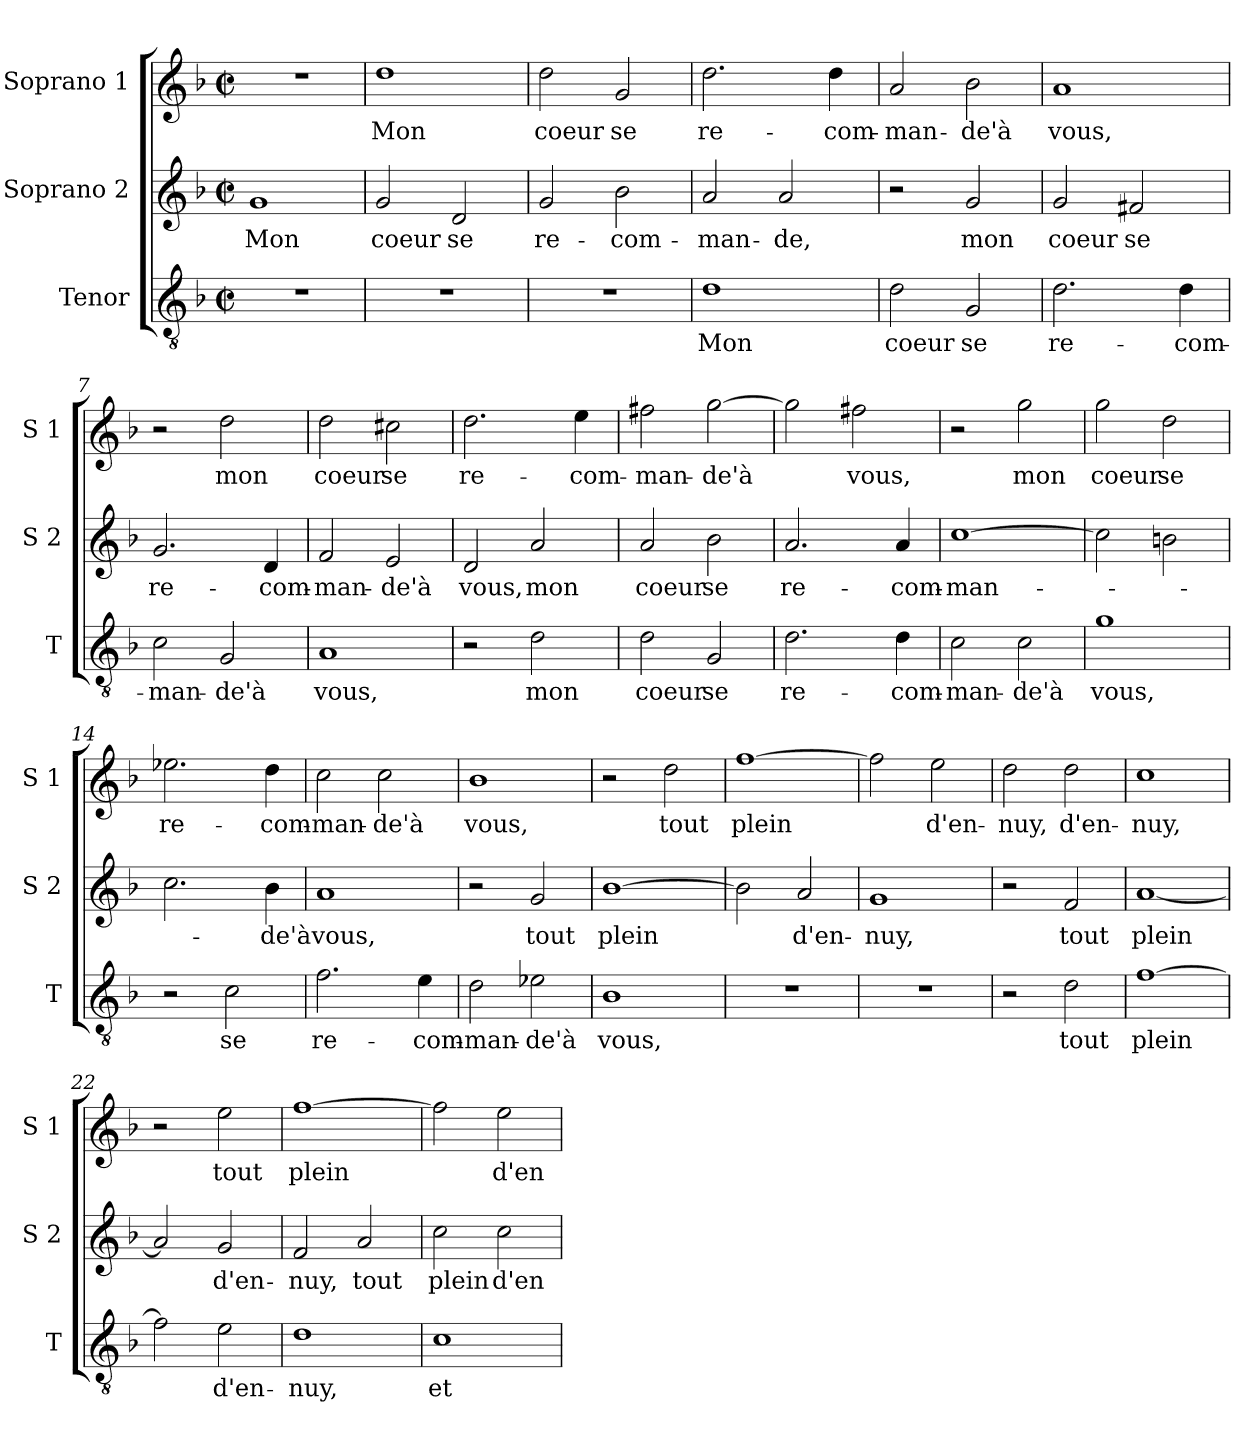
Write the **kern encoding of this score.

**kern	**text	**kern	**text	**kern	**text
*part3	*part3	*part2	*part2	*part1	*part1
*staff3	*staff3	*staff2	*staff2	*staff1	*staff1
*I"Tenor	*	*I"Soprano 2	*	*I"Soprano 1	*
*I'T	*	*I'S 2	*	*I'S 1	*
*clefGv2	*	*clefG2	*	*clefG2	*
*k[b-]	*	*k[b-]	*	*k[b-]	*
*F:	*	*F:	*	*F:	*
*M2/2	*	*M2/2	*	*M2/2	*
*met(c|)	*	*met(c|)	*	*met(c|)	*
=1	=1	=1	=1	=1	=1
!	!	!	!LO:LY:b	!	!
1r	.	1g	Mon	1r	.
=2	=2	=2	=2	=2	=2
!	!	!	!LO:LY:b	!	!LO:LY:b
1r	.	2g/	coeur	1dd	Mon
!	!	!	!LO:LY:b	!	!
.	.	2d/	se	.	.
=3	=3	=3	=3	=3	=3
!	!	!	!LO:LY:b	!	!LO:LY:b
1r	.	2g/	re-	2dd\	coeur
!	!	!	!LO:LY:b	!	!LO:LY:b
.	.	2b-\	-com-	2g/	se
=4	=4	=4	=4	=4	=4
!	!LO:LY:b	!	!LO:LY:b	!	!LO:LY:b
1d	Mon	2a/	-man-	2.dd\	re-
!	!	!	!LO:LY:b	!	!
.	.	2a/	-de,	.	.
!	!	!	!	!	!LO:LY:b
.	.	.	.	4dd\	-com-
=5	=5	=5	=5	=5	=5
!	!LO:LY:b	!	!	!	!LO:LY:b
2d\	coeur	2r	.	2a/	-man-
!	!LO:LY:b	!	!LO:LY:b	!	!LO:LY:b
2G/	se	2g/	mon	2b-\	-de'à
=6	=6	=6	=6	=6	=6
!	!LO:LY:b	!	!LO:LY:b	!	!LO:LY:b
2.d\	re-	2g/	coeur	1a	vous,
!	!	!	!LO:LY:b	!	!
.	.	2f#X/	se	.	.
!	!LO:LY:b	!	!	!	!
4d\	-com-	.	.	.	.
!!LO:LB:g=z
=7	=7	=7	=7	=7	=7
!	!LO:LY:b	!	!LO:LY:b	!	!
2c\	-man-	2.g/	re-	2r	.
!	!LO:LY:b	!	!	!	!LO:LY:b
2G/	-de'à	.	.	2dd\	mon
!	!	!	!LO:LY:b	!	!
.	.	4d/	-com-	.	.
=8	=8	=8	=8	=8	=8
!	!LO:LY:b	!	!LO:LY:b	!	!LO:LY:b
1A	vous,	2f/	-man-	2dd\	coeur
!	!	!	!LO:LY:b	!	!LO:LY:b
.	.	2e/	-de'à	2cc#X\	se
=9	=9	=9	=9	=9	=9
!	!	!	!LO:LY:b	!	!LO:LY:b
2r	.	2d/	vous,	2.dd\	re-
!	!LO:LY:b	!	!LO:LY:b	!	!
2d\	mon	2a/	mon	.	.
!	!	!	!	!	!LO:LY:b
.	.	.	.	4ee\	-com-
=10	=10	=10	=10	=10	=10
!	!LO:LY:b	!	!LO:LY:b	!	!LO:LY:b
2d\	coeur	2a/	coeur	2ff#X\	-man-
!	!LO:LY:b	!	!LO:LY:b	!	!LO:LY:b
2G/	se	2b-\	se	[2gg\	-de'à
=11	=11	=11	=11	=11	=11
!	!LO:LY:b	!	!LO:LY:b	!	!
2.d\	re-	2.a/	re-	2gg\]	.
!	!	!	!	!	!LO:LY:b
.	.	.	.	2ff#X\	vous,
!	!LO:LY:b	!	!LO:LY:b	!	!
4d\	-com-	4a/	-com-	.	.
=12	=12	=12	=12	=12	=12
!	!LO:LY:b	!	!LO:LY:b	!	!
2c\	-man-	[1cc	-man-	2r	.
!	!LO:LY:b	!	!	!	!LO:LY:b
2c\	-de'à	.	.	2gg\	mon
=13	=13	=13	=13	=13	=13
!	!LO:LY:b	!	!	!	!LO:LY:b
1g	vous,	2cc\]	.	2gg\	coeur
!	!	!	!	!	!LO:LY:b
.	.	2bn\	.	2dd\	se
!!LO:LB:g=z
=14	=14	=14	=14	=14	=14
!	!	!	!	!	!LO:LY:b
2r	.	2.cc\	.	2.ee-X\	re-
!	!LO:LY:b	!	!	!	!
2c\	se	.	.	.	.
!	!	!	!LO:LY:b	!	!LO:LY:b
.	.	4b-\	-de'à	4dd\	-com-
=15	=15	=15	=15	=15	=15
!	!LO:LY:b	!	!LO:LY:b	!	!LO:LY:b
2.f\	re-	1a	vous,	2cc\	-man-
!	!	!	!	!	!LO:LY:b
.	.	.	.	2cc\	-de'à
!	!LO:LY:b	!	!	!	!
4e\	-com-	.	.	.	.
=16	=16	=16	=16	=16	=16
!	!LO:LY:b	!	!	!	!LO:LY:b
2d\	-man-	2r	.	1b-	vous,
!	!LO:LY:b	!	!LO:LY:b	!	!
2e-X\	-de'à	2g/	tout	.	.
=17	=17	=17	=17	=17	=17
!	!LO:LY:b	!	!LO:LY:b	!	!
1B-	vous,	[1b-	plein	2r	.
!	!	!	!	!	!LO:LY:b
.	.	.	.	2dd\	tout
=18	=18	=18	=18	=18	=18
!	!	!	!	!	!LO:LY:b
1r	.	2b-\]	.	[1ff	plein
!	!	!	!LO:LY:b	!	!
.	.	2a/	d'en-	.	.
=19	=19	=19	=19	=19	=19
!	!	!	!LO:LY:b	!	!
1r	.	1g	-nuy,	2ff\]	.
!	!	!	!	!	!LO:LY:b
.	.	.	.	2ee\	d'en-
=20	=20	=20	=20	=20	=20
!	!	!	!	!	!LO:LY:b
2r	.	2r	.	2dd\	-nuy,
!	!LO:LY:b	!	!LO:LY:b	!	!LO:LY:b
2d\	tout	2f/	tout	2dd\	d'en-
!!LO:PB:g=z
=21	=21	=21	=21	=21	=21
!	!LO:LY:b	!	!LO:LY:b	!	!LO:LY:b
[1f	plein	[1a	plein	1cc	-nuy,
=22	=22	=22	=22	=22	=22
2f\]	.	2a/]	.	2r	.
!	!LO:LY:b	!	!LO:LY:b	!	!LO:LY:b
2e\	d'en-	2g/	d'en-	2ee\	tout
=23	=23	=23	=23	=23	=23
!	!LO:LY:b	!	!LO:LY:b	!	!LO:LY:b
1d	-nuy,	2f/	-nuy,	[1ff	plein
!	!	!	!LO:LY:b	!	!
.	.	2a/	tout	.	.
=24	=24	=24	=24	=24	=24
!	!LO:LY:b	!	!LO:LY:b	!	!
1c	et	2cc\	plein	2ff\]	.
!	!	!	!LO:LY:b	!	!LO:LY:b
.	.	2cc\	d'en-	2ee\	d'en-
=	=	=	=	=	=
*-	*-	*-	*-	*-	*-
